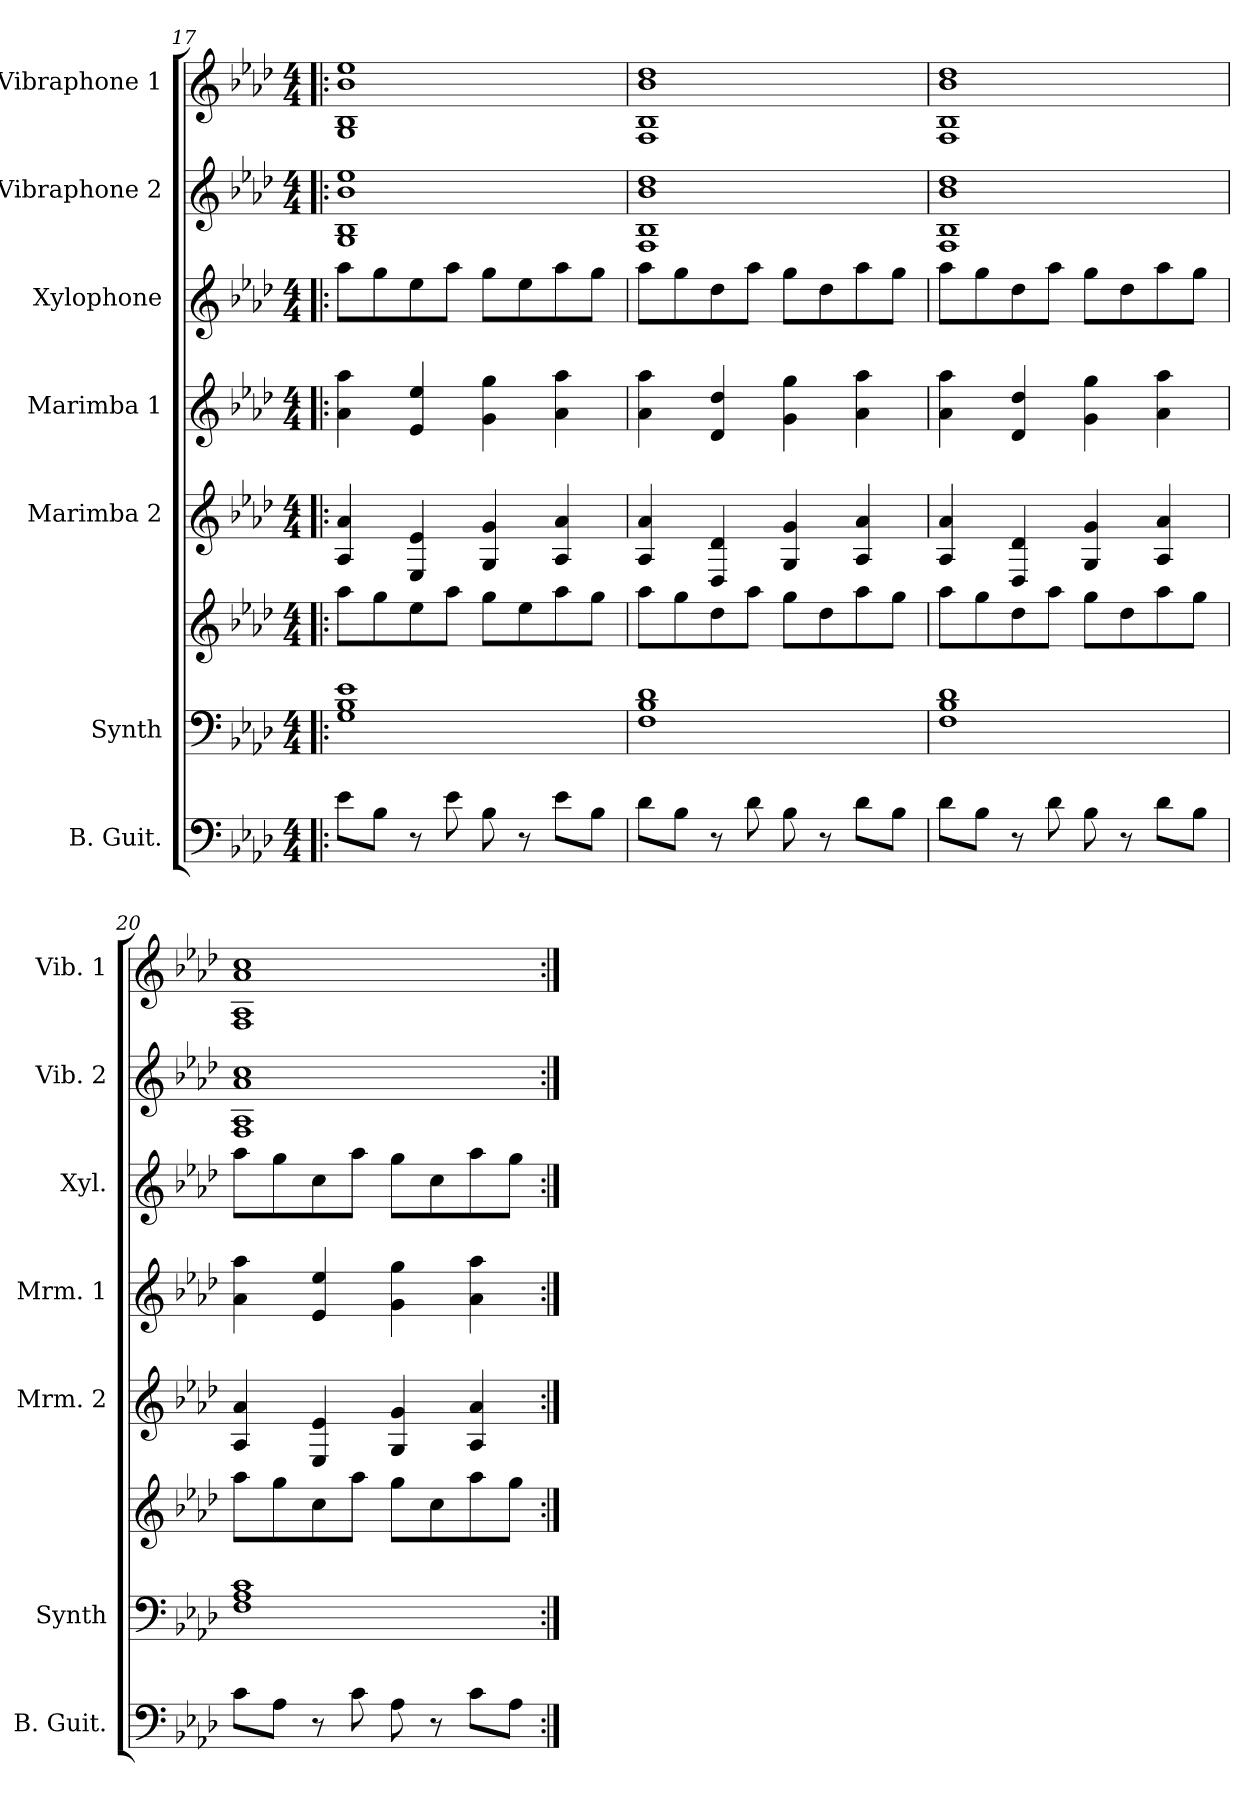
**kern	**kern	**kern	**kern	**kern	**kern	**kern	**kern
*part7	*part6	*part6	*part5	*part4	*part3	*part2	*part1
*staff8	*staff7	*staff6	*staff5	*staff4	*staff3	*staff2	*staff1
*I"B. Guit.	*I"Synth	*	*I"Marimba 2	*I"Marimba 1	*I"Xylophone	*I"Vibraphone 2	*I"Vibraphone 1
*I'B. Guit.	*I'Synth	*	*I'Mrm. 2	*I'Mrm. 1	*I'Xyl.	*I'Vib. 2	*I'Vib. 1
*clefF4	*clefF4	*clefG2	*clefG2	*clefG2	*clefG2	*clefG2	*clefG2
*ITrd7c12	*	*	*	*	*ITrd-7c-12	*	*
*k[b-e-a-d-]	*k[b-e-a-d-]	*k[b-e-a-d-]	*k[b-e-a-d-]	*k[b-e-a-d-]	*k[b-e-a-d-]	*k[b-e-a-d-]	*k[b-e-a-d-]
*M4/4	*M4/4	*M4/4	*M4/4	*M4/4	*M4/4	*M4/4	*M4/4
=17!|:	=17!|:	=17!|:	=17!|:	=17!|:	=17!|:	=17!|:	=17!|:
8E-\L	1G 1B- 1e-	8aa-\L	4A-/ 4a-/	4a-\ 4aa-\	8aaa-\L	1G 1B- 1b- 1ee-	1G 1B- 1b- 1ee-
8BB-\J	.	8gg\	.	.	8ggg\	.	.
8r	.	8ee-\	4E-/ 4e-/	4e-/ 4ee-/	8eee-\	.	.
8E-\	.	8aa-\J	.	.	8aaa-\J	.	.
8BB-\	.	8gg\L	4G/ 4g/	4g\ 4gg\	8ggg\L	.	.
8r	.	8ee-\	.	.	8eee-\	.	.
8E-\L	.	8aa-\	4A-/ 4a-/	4a-\ 4aa-\	8aaa-\	.	.
8BB-\J	.	8gg\J	.	.	8ggg\J	.	.
=18	=18	=18	=18	=18	=18	=18	=18
8D-\L	1F 1B- 1d-	8aa-\L	4A-/ 4a-/	4a-\ 4aa-\	8aaa-\L	1F 1B- 1b- 1dd-	1F 1B- 1b- 1dd-
8BB-\J	.	8gg\	.	.	8ggg\	.	.
8r	.	8dd-\	4D-/ 4d-/	4d-/ 4dd-/	8ddd-\	.	.
8D-\	.	8aa-\J	.	.	8aaa-\J	.	.
8BB-\	.	8gg\L	4G/ 4g/	4g\ 4gg\	8ggg\L	.	.
8r	.	8dd-\	.	.	8ddd-\	.	.
8D-\L	.	8aa-\	4A-/ 4a-/	4a-\ 4aa-\	8aaa-\	.	.
8BB-\J	.	8gg\J	.	.	8ggg\J	.	.
=19	=19	=19	=19	=19	=19	=19	=19
8D-\L	1F 1B- 1d-	8aa-\L	4A-/ 4a-/	4a-\ 4aa-\	8aaa-\L	1F 1B- 1b- 1dd-	1F 1B- 1b- 1dd-
8BB-\J	.	8gg\	.	.	8ggg\	.	.
8r	.	8dd-\	4D-/ 4d-/	4d-/ 4dd-/	8ddd-\	.	.
8D-\	.	8aa-\J	.	.	8aaa-\J	.	.
8BB-\	.	8gg\L	4G/ 4g/	4g\ 4gg\	8ggg\L	.	.
8r	.	8dd-\	.	.	8ddd-\	.	.
8D-\L	.	8aa-\	4A-/ 4a-/	4a-\ 4aa-\	8aaa-\	.	.
8BB-\J	.	8gg\J	.	.	8ggg\J	.	.
!!LO:PB:g=z
=20	=20	=20	=20	=20	=20	=20	=20
8C\L	1F 1A- 1c	8aa-\L	4A-/ 4a-/	4a-\ 4aa-\	8aaa-\L	1F 1A- 1a- 1cc	1F 1A- 1a- 1cc
8AA-\J	.	8gg\	.	.	8ggg\	.	.
8r	.	8cc\	4E-/ 4e-/	4e-/ 4ee-/	8ccc\	.	.
8C\	.	8aa-\J	.	.	8aaa-\J	.	.
8AA-\	.	8gg\L	4G/ 4g/	4g\ 4gg\	8ggg\L	.	.
8r	.	8cc\	.	.	8ccc\	.	.
8C\L	.	8aa-\	4A-/ 4a-/	4a-\ 4aa-\	8aaa-\	.	.
8AA-\J	.	8gg\J	.	.	8ggg\J	.	.
=:|!	=:|!	=:|!	=:|!	=:|!	=:|!	=:|!	=:|!
*-	*-	*-	*-	*-	*-	*-	*-
